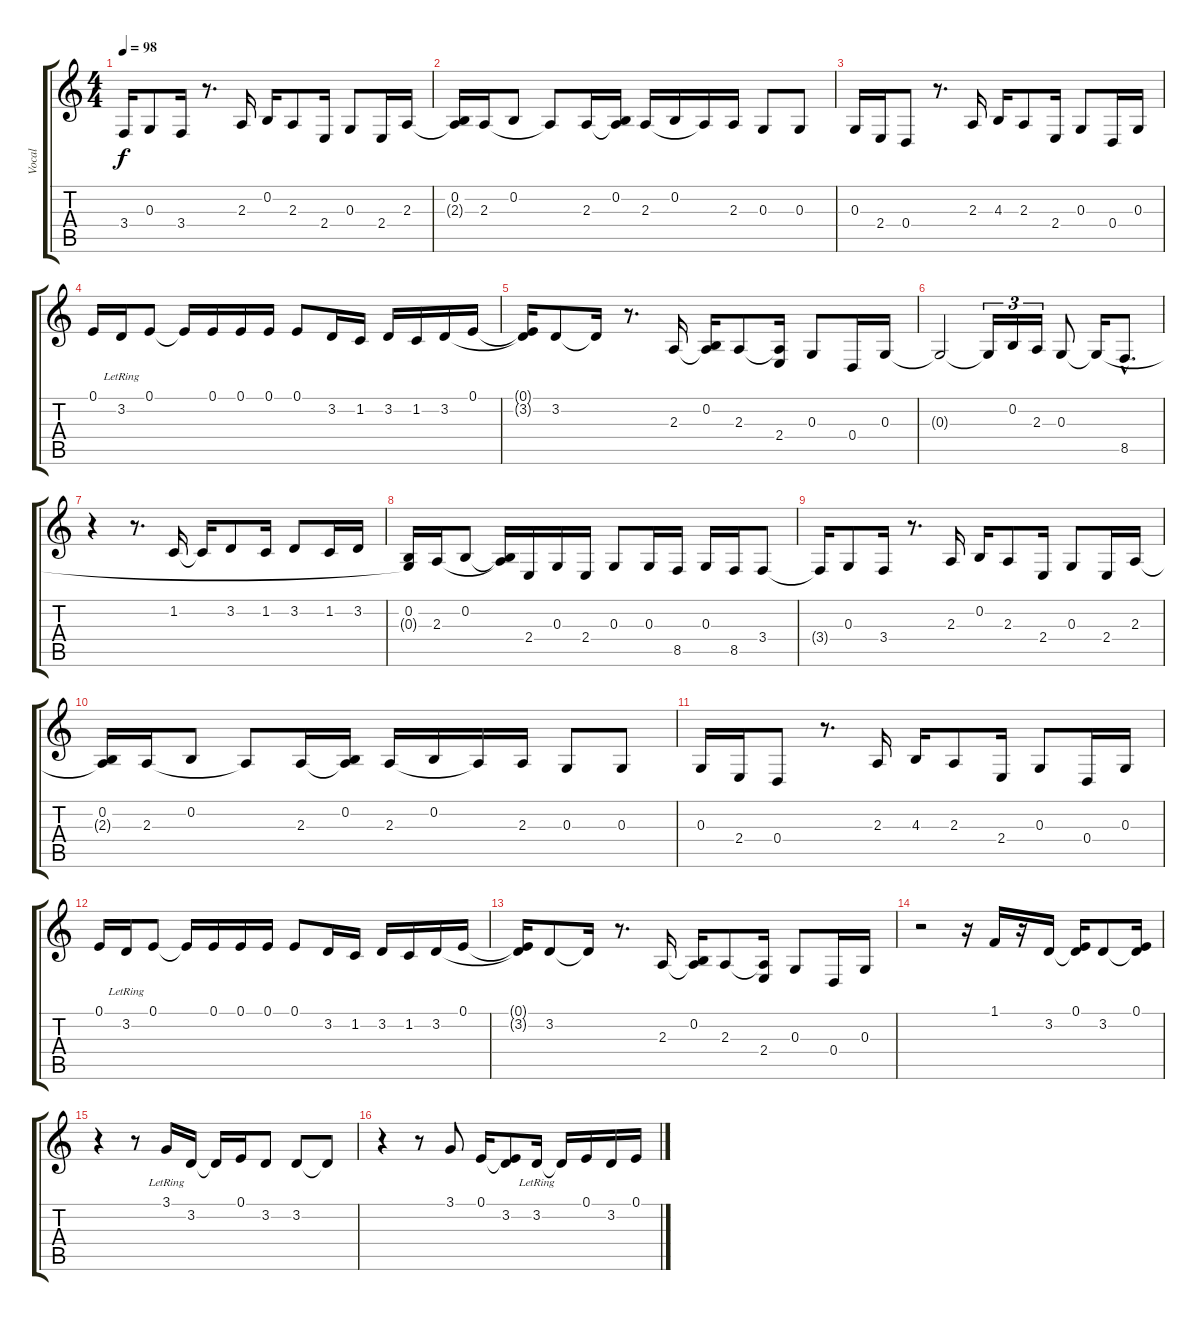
\track ("Vocal" "Vocal") {instrument lead8bassandlead}
\staff {score tabs}
\tuning (E4 B3 G3 D3 A2 E2) {hide}
\ts (4 4)
\tempo 98
\clef g2
\ks c
3.4{t}.16{dy f} 0.3.8 3.4.16 r.8{d} 2.3.16 0.2.16 2.3.8 2.4.16 0.3.8 2.4.16 2.3.16 |
(0.2 2.3{t}).16 2.3.16 0.2.8 2.3{t}.8 2.3.16 (0.2 2.3{t}).16 2.3.16 0.2.16 2.3{t}.16 2.3.16 0.3.8 0.3.8 |
0.3.16 2.4.16 0.4.8 r.8{d} 2.3.16 4.3.16 2.3.8 2.4.16 0.3.8 0.4.16 0.3.16 |
0.1.16 3.2{lr}.16 0.1.8 0.1{t}.16 0.1.16 0.1.16 0.1.16 0.1.8 3.2.16 1.2.16 3.2.16 1.2.16 3.2.16 0.1.16 |
(0.1{t} 3.2{t}).16 3.2.8 3.2{t}.16 r.8{d} 2.3.16 (0.2 2.3{t}).16 2.3.8 (2.3{t} 2.4).16 0.3.8 0.4.16 0.3.16 |
0.3{t}.2 0.3{t}.16{tu (3 2)} 0.2.16{tu (3 2)} 2.3.16{tu (3 2)} 0.3.8 0.3{t}.16 8.5{hac}.8{d} |
r.4 r.8{d} 1.2.16 1.2{t}.16 3.2.8 1.2.16 3.2.8 1.2.16 3.2.16 |
(0.2 0.3{t}).16 2.3.16 0.2.8 (0.2{t} 2.3{t}).16 2.4.16 0.3.16 2.4.16 0.3.8 0.3.16 8.5.16 0.3.16 8.5.16 3.4.8 |
3.4{t}.16 0.3.8 3.4.16 r.8{d} 2.3.16 0.2.16 2.3.8 2.4.16 0.3.8 2.4.16 2.3.16 |
(0.2 2.3{t}).16 2.3.16 0.2.8 2.3{t}.8 2.3.16 (0.2 2.3{t}).16 2.3.16 0.2.16 2.3{t}.16 2.3.16 0.3.8 0.3.8 |
0.3.16 2.4.16 0.4.8 r.8{d} 2.3.16 4.3.16 2.3.8 2.4.16 0.3.8 0.4.16 0.3.16 |
0.1.16 3.2{lr}.16 0.1.8 0.1{t}.16 0.1.16 0.1.16 0.1.16 0.1.8 3.2.16 1.2.16 3.2.16 1.2.16 3.2.16 0.1.16 |
(0.1{t} 3.2{t}).16 3.2.8 3.2{t}.16 r.8{d} 2.3.16 (0.2 2.3{t}).16 2.3.8 (2.3{t} 2.4).16 0.3.8 0.4.16 0.3.16 |
r.2 r.16 1.1.16 r.16 3.2.16 (0.1 3.2{t}).16 3.2.8 (0.1 3.2{t}).16 |
r.4 r.8 3.1{lr}.16 3.2.16 3.2{t}.16 0.1.16 3.2.8 3.2.8 3.2{t}.8 |
r.4 r.8 3.1.8 0.1.16 (0.1{t} 3.2).8 3.2{lr}.16 3.2{t}.16 0.1.16 3.2.16 0.1.16
